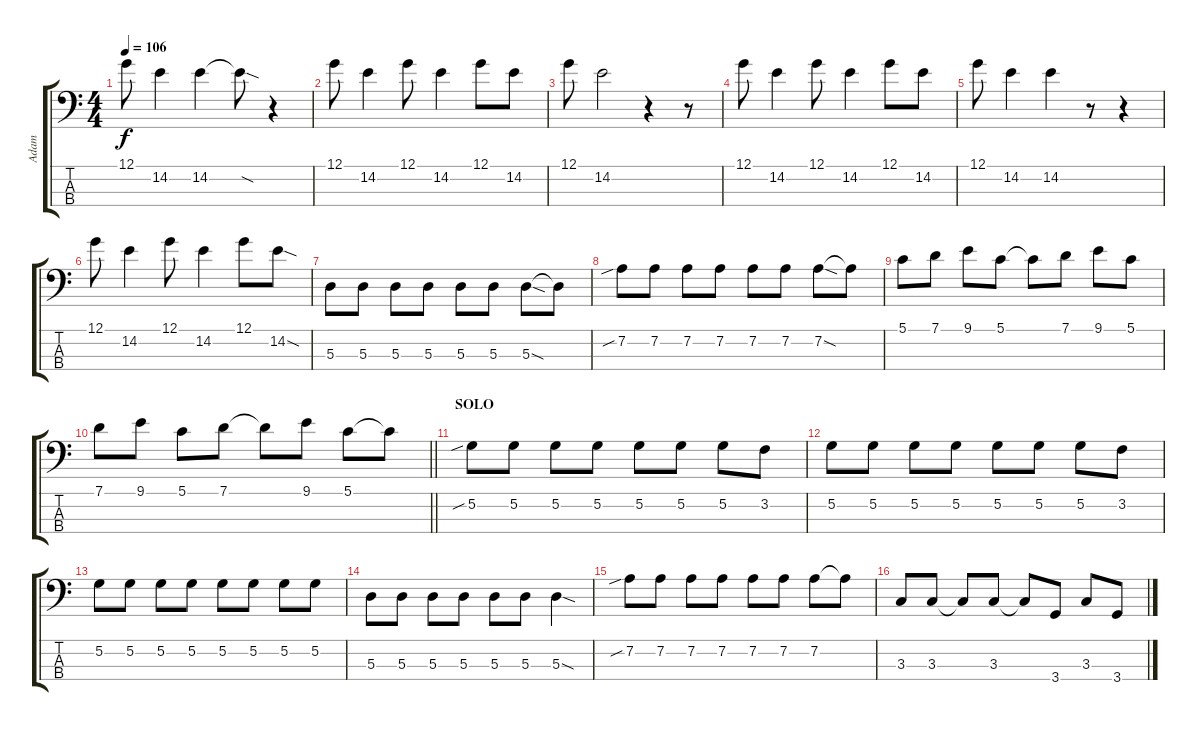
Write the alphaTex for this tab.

\track ("Adam" "Adam") {instrument electricbassfinger}
\staff {score tabs}
\tuning (G2 D2 A1 E1) {hide}
\ts (4 4)
\tempo 106
\clef f4
\ks c
12.1.8{dy f} 14.2.4 14.2.4 14.2{sod t}.8 r.4 |
12.1.8 14.2.4 12.1.8 14.2.4 12.1.8 14.2.8 |
12.1.8 14.2.2 r.4 r.8 |
12.1.8 14.2.4 12.1.8 14.2.4 12.1.8 14.2.8 |
12.1.8 14.2.4 14.2.4 r.8 r.4 |
12.1.8 14.2.4 12.1.8 14.2.4 12.1.8 14.2{sod}.8{volume 6 instrument electricbassfinger} |
5.3.8 5.3.8 5.3.8 5.3.8 5.3.8 5.3.8 5.3{sod}.8 5.3{t}.8 |
7.2{sib}.8 7.2.8 7.2.8 7.2.8 7.2.8 7.2.8 7.2{sod}.8 7.2{t}.8 |
5.1.8 7.1.8 9.1.8 5.1.8 5.1{t}.8 7.1.8 9.1.8 5.1.8 |
\barLineRight lightlight
7.1.8 9.1.8 5.1.8 7.1.8 7.1{t}.8 9.1.8 5.1.8 5.1{t}.8 |
\section ("" "SOLO")
5.2{sib}.8 5.2.8 5.2.8 5.2.8 5.2.8 5.2.8 5.2.8 3.2.8 |
5.2.8 5.2.8 5.2.8 5.2.8 5.2.8 5.2.8 5.2.8 3.2.8 |
5.2.8 5.2.8 5.2.8 5.2.8 5.2.8 5.2.8 5.2.8 5.2.8 |
5.3.8 5.3.8 5.3.8 5.3.8 5.3.8 5.3.8 5.3{sod}.4 |
7.2{sib}.8 7.2.8 7.2.8 7.2.8 7.2.8 7.2.8 7.2.8 7.2{t}.8 |
3.3.8 3.3.8 3.3{t}.8 3.3.8 3.3{t}.8 3.4.8 3.3.8 3.4.8
